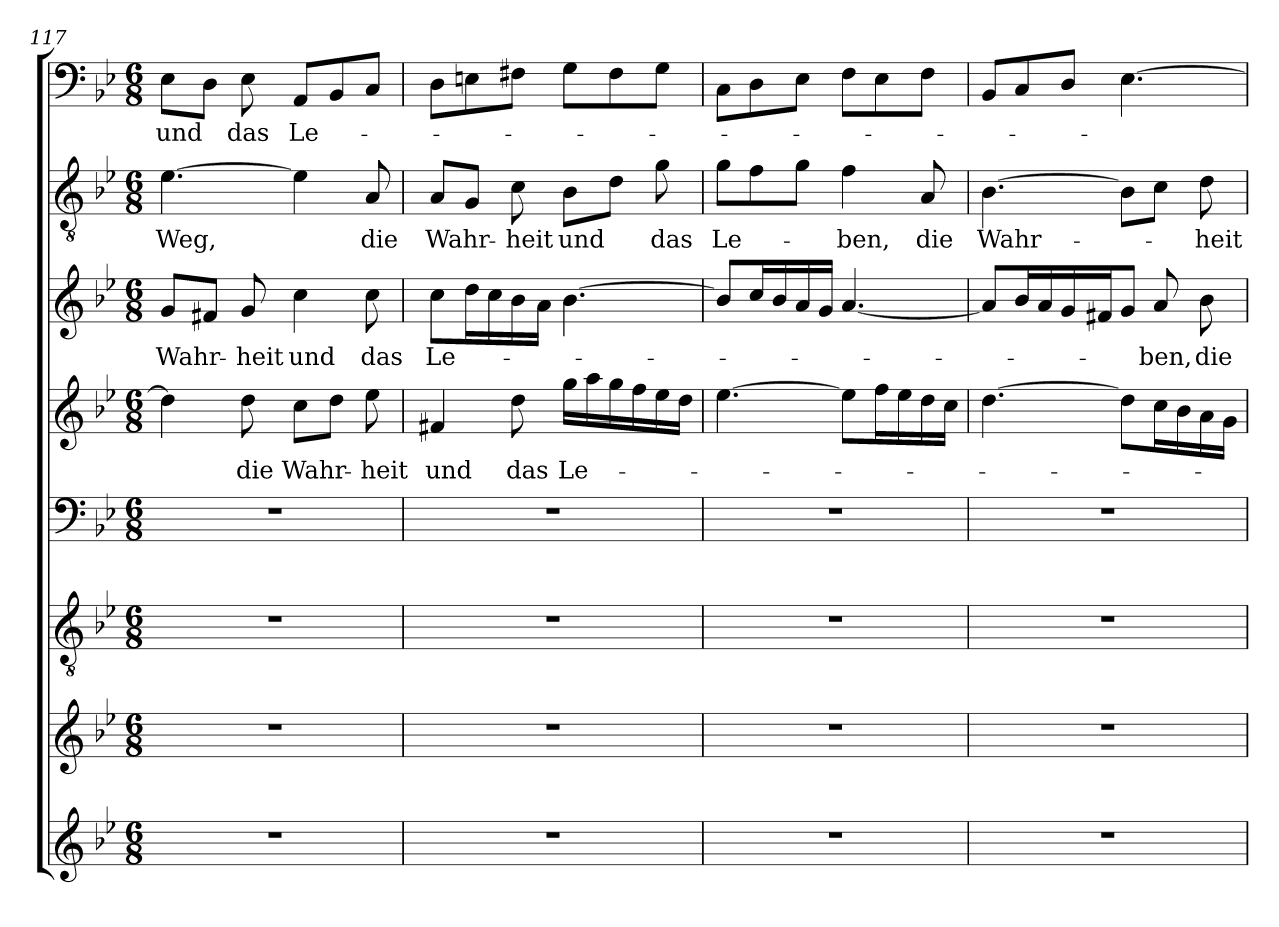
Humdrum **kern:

**kern	**kern	**kern	**kern	**kern	**text	**kern	**text	**kern	**text	**kern	**text
*part8	*part7	*part6	*part5	*part4	*part4	*part3	*part3	*part2	*part2	*part1	*part1
*staff8	*staff7	*staff6	*staff5	*staff4	*staff4	*staff3	*staff3	*staff2	*staff2	*staff1	*staff1
*clefG2	*clefG2	*clefGv2	*clefF4	*clefG2	*	*clefG2	*	*clefGv2	*	*clefF4	*
*k[b-e-]	*k[b-e-]	*k[b-e-]	*k[b-e-]	*k[b-e-]	*	*k[b-e-]	*	*k[b-e-]	*	*k[b-e-]	*
*g:	*g:	*g:	*g:	*g:	*	*g:	*	*g:	*	*g:	*
*M6/8	*M6/8	*M6/8	*M6/8	*M6/8	*	*M6/8	*	*M6/8	*	*M6/8	*
=117	=117	=117	=117	=117	=117	=117	=117	=117	=117	=117	=117
2.r	2.r	2.r	2.r	4dd\]	.	8g/L	Wahr-	[4.e-\	Weg,	8E-\L	und
.	.	.	.	.	.	8f#X/J	.	.	.	8D\J	.
.	.	.	.	8dd\	die	8g/	-heit	.	.	8E-\	das
.	.	.	.	8cc\L	Wahr-	4cc\	und	4e-\]	.	8AA/L	Le-
.	.	.	.	8dd\J	.	.	.	.	.	8BB-/	.
.	.	.	.	8ee-\	-heit	8cc\	das	8A/	die	8C/J	.
=118	=118	=118	=118	=118	=118	=118	=118	=118	=118	=118	=118
2.r	2.r	2.r	2.r	4f#X/	und	8cc\L	Le-	8A/L	Wahr-	8D\L	.
.	.	.	.	.	.	16dd\L	.	8G/J	.	8En\	.
.	.	.	.	.	.	16cc\	.	.	.	.	.
.	.	.	.	8dd\	das	16b-\	.	8c\	-heit	8F#X\J	.
.	.	.	.	.	.	16a\JJ	.	.	.	.	.
.	.	.	.	16gg\LL	Le-	[4.b-\	.	8B-\L	und	8G\L	.
.	.	.	.	16aa\	.	.	.	.	.	.	.
.	.	.	.	16gg\	.	.	.	8d\J	.	8F#\	.
.	.	.	.	16ff\	.	.	.	.	.	.	.
.	.	.	.	16ee-\	.	.	.	8g\	das	8G\J	.
.	.	.	.	16dd\JJ	.	.	.	.	.	.	.
=119	=119	=119	=119	=119	=119	=119	=119	=119	=119	=119	=119
2.r	2.r	2.r	2.r	[4.ee-\	.	8b-/L]	.	8g\L	Le-	8C\L	.
.	.	.	.	.	.	16cc/L	.	8f\	.	8D\	.
.	.	.	.	.	.	16b-/	.	.	.	.	.
.	.	.	.	.	.	16a/	.	8g\J	.	8E-\J	.
.	.	.	.	.	.	16g/JJ	.	.	.	.	.
.	.	.	.	8ee-\L]	.	[4.a/	.	4f\	-ben,	8F\L	.
.	.	.	.	16ff\L	.	.	.	.	.	8E-\	.
.	.	.	.	16ee-\	.	.	.	.	.	.	.
.	.	.	.	16dd\	.	.	.	8A/	die	8F\J	.
.	.	.	.	16cc\JJ	.	.	.	.	.	.	.
=120	=120	=120	=120	=120	=120	=120	=120	=120	=120	=120	=120
2.r	2.r	2.r	2.r	[4.dd\	.	8a/L]	.	[4.B-\	Wahr-	8BB-/L	.
.	.	.	.	.	.	16b-/L	.	.	.	8C/	.
.	.	.	.	.	.	16a/	.	.	.	.	.
.	.	.	.	.	.	16g/	.	.	.	8D/J	.
.	.	.	.	.	.	16f#X/J	.	.	.	.	.
.	.	.	.	8dd\L]	.	8g/J	.	8B-\L]	.	[4.E-\	.
.	.	.	.	16cc\L	.	8a/	-ben,	8c\J	.	.	.
.	.	.	.	16b-\	.	.	.	.	.	.	.
.	.	.	.	16a\	.	8b-\	die	8d\	-heit	.	.
.	.	.	.	16g\JJ	.	.	.	.	.	.	.
=	=	=	=	=	=	=	=	=	=	=	=
*-	*-	*-	*-	*-	*-	*-	*-	*-	*-	*-	*-
